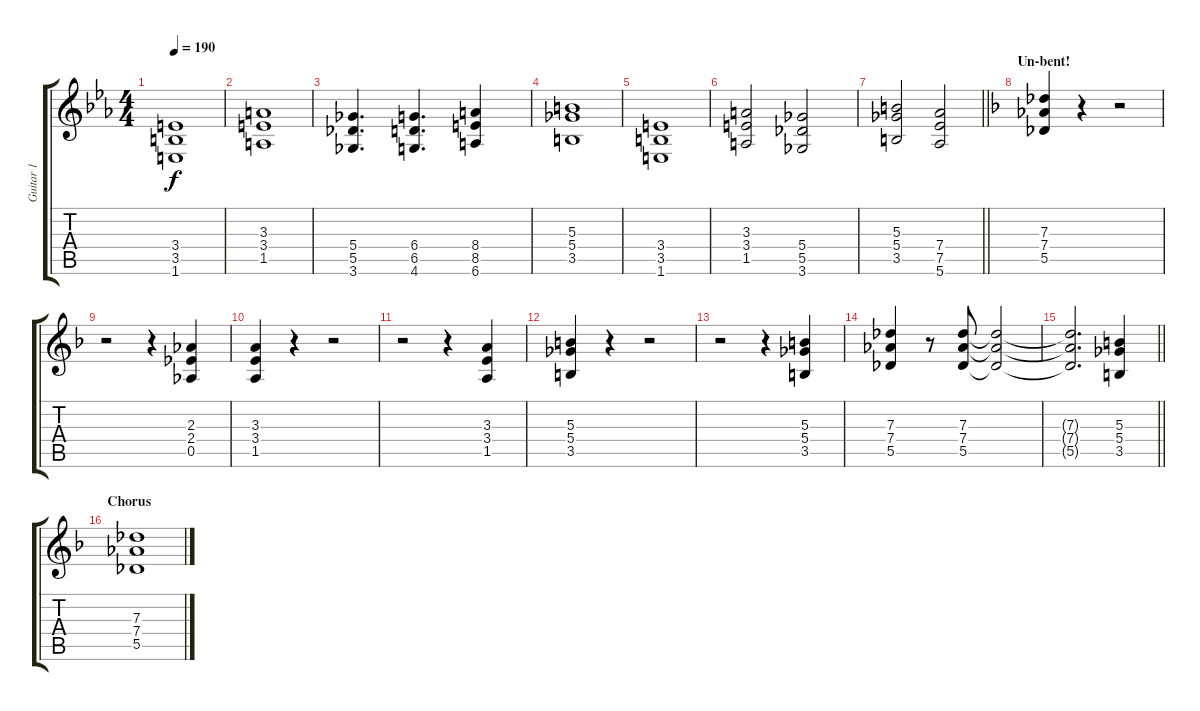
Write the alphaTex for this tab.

\track ("Guitar 1" "Guitar 1") {instrument distortionguitar}
\staff {score tabs}
\tuning (Eb4 Bb3 Gb3 Db3 Ab2 Eb2) {hide}
\ts (4 4)
\tempo 190
\clef g2
\ks cminor
(3.4 3.5 1.6).1{dy f} |
(3.3 3.4 1.5).1 |
(5.4 5.5 3.6).4{d} (6.4 6.5 4.6).4{d} (8.4 8.5 6.6).4 |
(5.3 5.4 3.5).1 |
(3.4 3.5 1.6).1 |
(3.3 3.4 1.5).2 (5.4 5.5 3.6).2 |
\barLineRight lightlight
(5.3 5.4 3.5).2 (7.4 7.5 5.6).2 |
\section ("" "Un-bent!")
\ks dminor
(7.3 7.4 5.5).4 r.4 r.2 |
r.2 r.4 (2.3 2.4 0.5).4 |
(3.3 3.4 1.5).4 r.4 r.2 |
r.2 r.4 (3.3 3.4 1.5).4 |
(5.3 5.4 3.5).4 r.4 r.2 |
r.2 r.4 (5.3 5.4 3.5).4 |
(7.3 7.4 5.5).4 r.8 (7.3 7.4 5.5).8 (7.3{t} 7.4{t} 5.5{t}).2 |
\barLineRight lightlight
(7.3{t} 7.4{t} 5.5{t}).2{d} (5.3 5.4 3.5).4 |
\section ("" "Chorus")
(7.3 7.4 5.5).1
